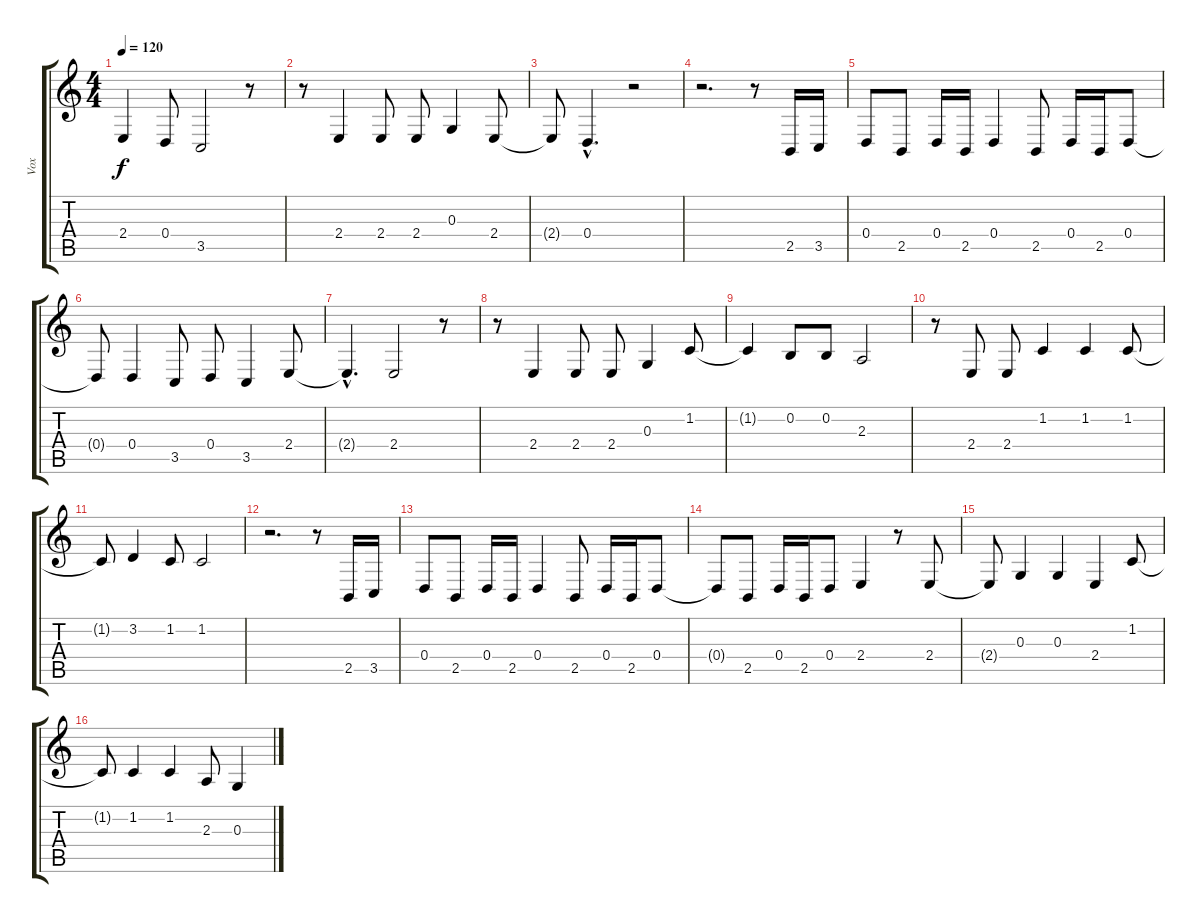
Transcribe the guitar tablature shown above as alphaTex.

\track ("Vox" "Vox") {instrument harmonica}
\staff {score tabs}
\tuning (E4 B3 G3 D3 A2 E2) {hide}
\ts (4 4)
\tempo 120
\clef g2
\ks c
2.4{t}.4{dy f} 0.4.8 3.5.2 r.8 |
r.8 2.4.4 2.4.8 2.4.8 0.3.4 2.4.8 |
2.4{t}.8 0.4{hac}.4{d} r.2 |
r.2{d} r.8 2.5.16 3.5.16 |
0.4.8 2.5.8 0.4.16 2.5.16 0.4.4 2.5.8 0.4.16 2.5.16 0.4.8 |
0.4{t}.8 0.4.4 3.5.8 0.4.8 3.5.4 2.4.8 |
2.4{hac t}.4{d} 2.4.2 r.8 |
r.8 2.4.4 2.4.8 2.4.8 0.3.4 1.2.8 |
1.2{t}.4 0.2.8 0.2.8 2.3.2 |
r.8 2.4.8 2.4.8 1.2.4 1.2.4 1.2.8 |
1.2{t}.8 3.2.4 1.2.8 1.2.2 |
r.2{d} r.8 2.5.16 3.5.16 |
0.4.8 2.5.8 0.4.16 2.5.16 0.4.4 2.5.8 0.4.16 2.5.16 0.4.8 |
0.4{t}.8 2.5.8 0.4.16 2.5.16 0.4.8 2.4.4 r.8 2.4.8 |
2.4{t}.8 0.3.4 0.3.4 2.4.4 1.2.8 |
1.2{t}.8 1.2.4 1.2.4 2.3.8 0.3.4
